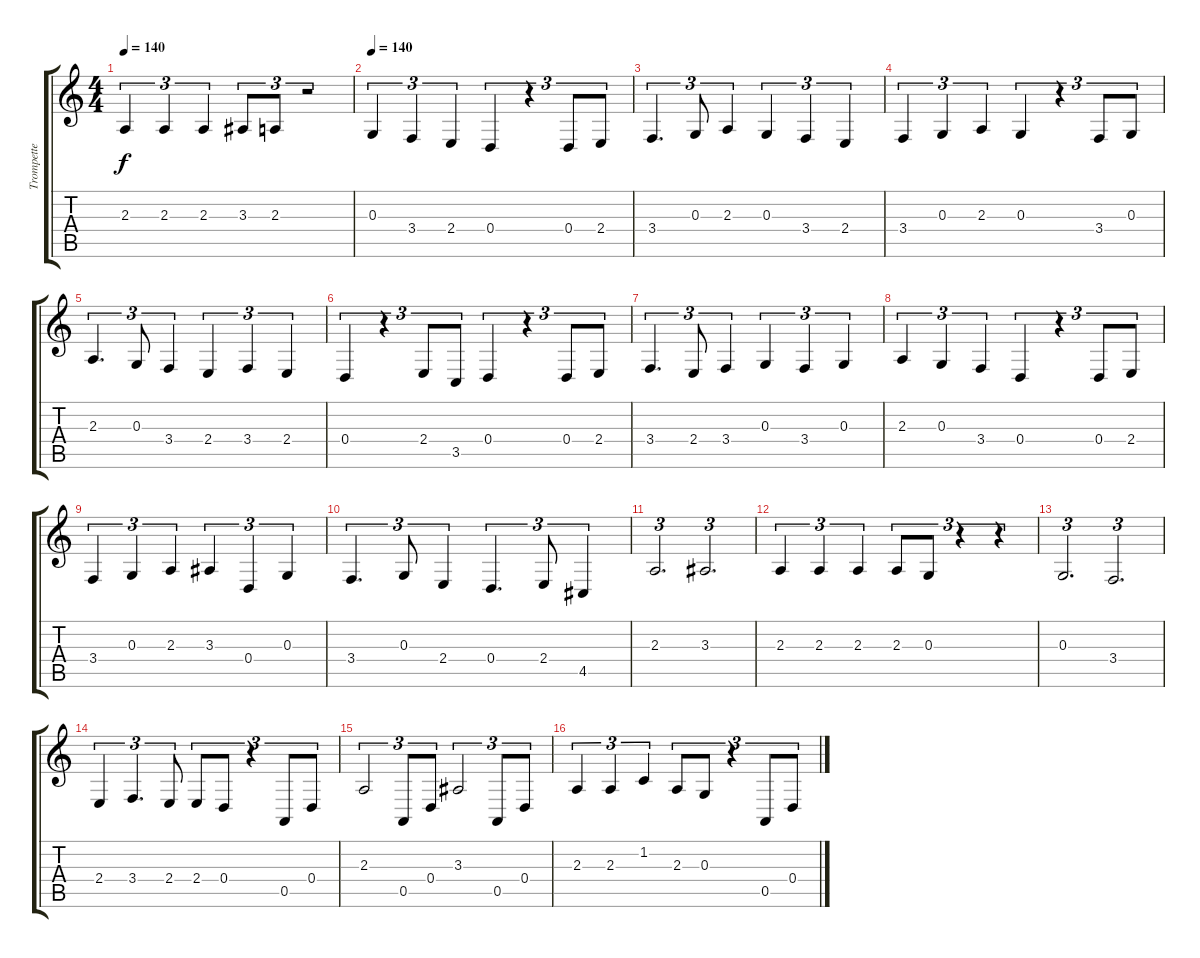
\track ("Trompette" "Trompette") {instrument trumpet}
\staff {score tabs}
\tuning (E4 B3 G3 D3 A2 E2) {hide}
\ts (4 4)
\tempo 140
\clef g2
\ks c
2.3.4{tu (3 2) dy f} 2.3.4{tu (3 2)} 2.3.4{tu (3 2)} 3.3.8{tu (3 2)} 2.3.8{tu (3 2)} r.2{tu (3 2)} |
\tempo 140
0.3.4{tu (3 2)} 3.4.4{tu (3 2)} 2.4.4{tu (3 2)} 0.4.4{tu (3 2)} r.4{tu (3 2)} 0.4.8{tu (3 2)} 2.4.8{tu (3 2)} |
3.4.4{d tu (3 2)} 0.3.8{tu (3 2)} 2.3.4{tu (3 2)} 0.3.4{tu (3 2)} 3.4.4{tu (3 2)} 2.4.4{tu (3 2)} |
3.4.4{tu (3 2)} 0.3.4{tu (3 2)} 2.3.4{tu (3 2)} 0.3.4{tu (3 2)} r.4{tu (3 2)} 3.4.8{tu (3 2)} 0.3.8{tu (3 2)} |
2.3.4{d tu (3 2)} 0.3.8{tu (3 2)} 3.4.4{tu (3 2)} 2.4.4{tu (3 2)} 3.4.4{tu (3 2)} 2.4.4{tu (3 2)} |
0.4.4{tu (3 2)} r.4{tu (3 2)} 2.4.8{tu (3 2)} 3.5.8{tu (3 2)} 0.4.4{tu (3 2)} r.4{tu (3 2)} 0.4.8{tu (3 2)} 2.4.8{tu (3 2)} |
3.4.4{d tu (3 2)} 2.4.8{tu (3 2)} 3.4.4{tu (3 2)} 0.3.4{tu (3 2)} 3.4.4{tu (3 2)} 0.3.4{tu (3 2)} |
2.3.4{tu (3 2)} 0.3.4{tu (3 2)} 3.4.4{tu (3 2)} 0.4.4{tu (3 2)} r.4{tu (3 2)} 0.4.8{tu (3 2)} 2.4.8{tu (3 2)} |
3.4.4{tu (3 2)} 0.3.4{tu (3 2)} 2.3.4{tu (3 2)} 3.3.4{tu (3 2)} 0.4.4{tu (3 2)} 0.3.4{tu (3 2)} |
3.4.4{d tu (3 2)} 0.3.8{tu (3 2)} 2.4.4{tu (3 2)} 0.4.4{d tu (3 2)} 2.4.8{tu (3 2)} 4.5.4{tu (3 2)} |
2.3.2{d tu (3 2)} 3.3.2{d tu (3 2)} |
2.3.4{tu (3 2)} 2.3.4{tu (3 2)} 2.3.4{tu (3 2)} 2.3.8{tu (3 2)} 0.3.8{tu (3 2)} r.4{tu (3 2)} r.4{tu (3 2)} |
0.3.2{d tu (3 2)} 3.4.2{d tu (3 2)} |
2.4.4{tu (3 2)} 3.4.4{d tu (3 2)} 2.4.8{tu (3 2)} 2.4.8{tu (3 2)} 0.4.8{tu (3 2)} r.4{tu (3 2)} 0.5.8{tu (3 2)} 0.4.8{tu (3 2)} |
2.3.2{tu (3 2)} 0.5.8{tu (3 2)} 0.4.8{tu (3 2)} 3.3.2{tu (3 2)} 0.5.8{tu (3 2)} 0.4.8{tu (3 2)} |
2.3.4{tu (3 2)} 2.3.4{tu (3 2)} 1.2.4{tu (3 2)} 2.3.8{tu (3 2)} 0.3.8{tu (3 2)} r.4{tu (3 2)} 0.5.8{tu (3 2)} 0.4.8{tu (3 2)}
